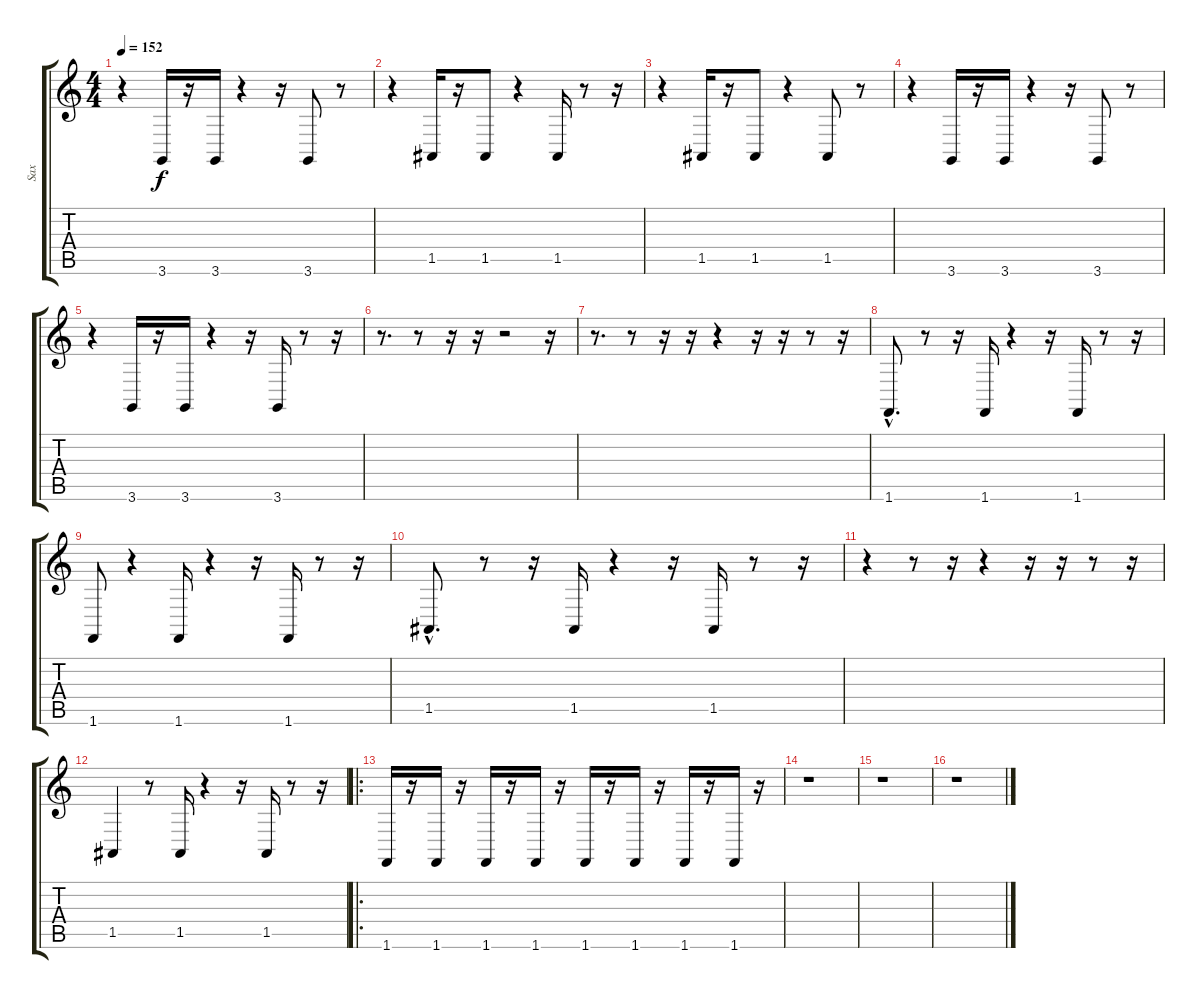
\track ("Sax" "Sax") {instrument sopranosax}
\staff {score tabs}
\tuning (E4 B3 G3 D3 A2 E2) {hide}
\ts (4 4)
\tempo 152
\clef g2
\ks c
r.4{dy f} 3.6.16 r.16 3.6.16 r.4 r.16 3.6.8 r.8 |
r.4 1.5.16 r.16 1.5.8 r.4 1.5.16 r.8 r.16 |
r.4 1.5.16 r.16 1.5.8 r.4 1.5.8 r.8 |
r.4 3.6.16 r.16 3.6.16 r.4 r.16 3.6.8 r.8 |
r.4 3.6.16 r.16 3.6.16 r.4 r.16 3.6.16 r.8 r.16 |
r.8{d} r.8 r.16 r.16 r.2 r.16 |
r.8{d} r.8 r.16 r.16 r.4 r.16 r.16 r.8 r.16 |
1.6{hac}.8{d} r.8 r.16 1.6.16 r.4 r.16 1.6.16 r.8 r.16 |
1.6.8 r.4 1.6.16 r.4 r.16 1.6.16 r.8 r.16 |
1.5{hac}.8{d} r.8 r.16 1.5.16 r.4 r.16 1.5.16 r.8 r.16 |
r.4 r.8 r.16 r.4 r.16 r.16 r.8 r.16 |
1.5.4 r.8 1.5.16 r.4 r.16 1.5.16 r.8 r.16 |
\ro
1.6.16 r.16 1.6.16 r.16 1.6.16 r.16 1.6.16 r.16 1.6.16 r.16 1.6.16 r.16 1.6.16 r.16 1.6.16 r.16 |
r.1 |
r.1 |
r.1
